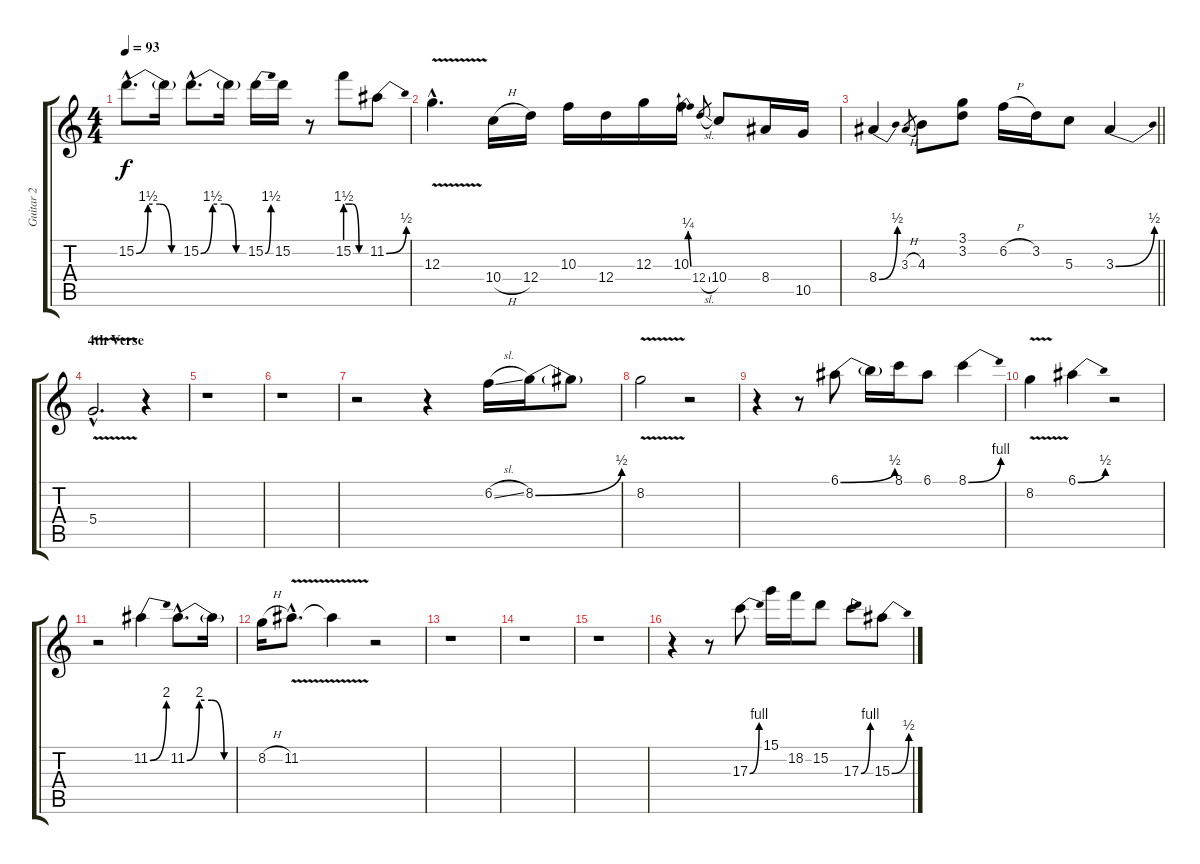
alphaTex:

\track ("Guitar 2" "Guitar 2") {instrument distortionguitar}
\staff {score tabs}
\tuning (E4 B3 G3 D3 A2 E2) {hide}
\ts (4 4)
\tempo 93
\clef g2
\ks c
15.2{be (custom 0 0 15 6 30 6 45 0 60 0) hac}.8{d dy f} 15.2{t}.16 15.2{be (custom 0 0 15 6 30 6 45 0 60 0) hac}.8{d} 15.2{t}.16 15.2{be (bend 0 0 60 6)}.16 15.2.16 r.8 15.2{be (custom 0 6 20 6 40 0 60 0)}.8 11.2{be (bend 0 0 60 2)}.8 |
12.3{v hac}.4{d} 10.4{h}.16 12.4.16 10.3.16 12.4.16 12.3.16 10.3{be (bend 0 0 60 1)}.16 12.4{sl}.8{gr} 10.4.8 8.4.16 10.5.16 |
\barLineRight lightlight
8.4{be (bend 0 0 60 2)}.4 3.3{h}.8{gr} 4.3.8 (3.1 3.2).8 6.2{h}.16 3.2.16 5.3.8 3.3{be (bend 0 0 60 2)}.4 |
\section ("" "4th Verse")
5.4{v hac}.2{d volume 13} r.4 |
r.1 |
r.1 |
r.2 r.4 6.2{sl}.16 8.2{be (bend 0 0 60 2)}.16 8.2{t}.8 |
8.2{v}.2 r.2 |
r.4 r.8 6.1{be (bend 0 0 60 2)}.8 6.1{t}.16 8.1.16 6.1.8 8.1{be (bend 0 0 60 4)}.4 |
8.2{v}.4 6.1{be (bend 0 0 60 2)}.4 r.2 |
r.2 11.2{be (bend 0 0 60 8)}.4 11.2{be (custom 0 0 15 8 30 8 45 0 60 0) hac}.8{d} 11.2{t}.16 |
8.2{h}.16 11.2{v hac}.8{d} 11.2{t}.4 r.2 |
r.1 |
r.1 |
r.1 |
r.4 r.8 17.3{be (bend 0 0 60 4)}.8 15.1.16 18.2.16 15.2.8 17.3{be (bend 0 0 60 4)}.8 15.3{be (bend 0 0 60 2)}.8
